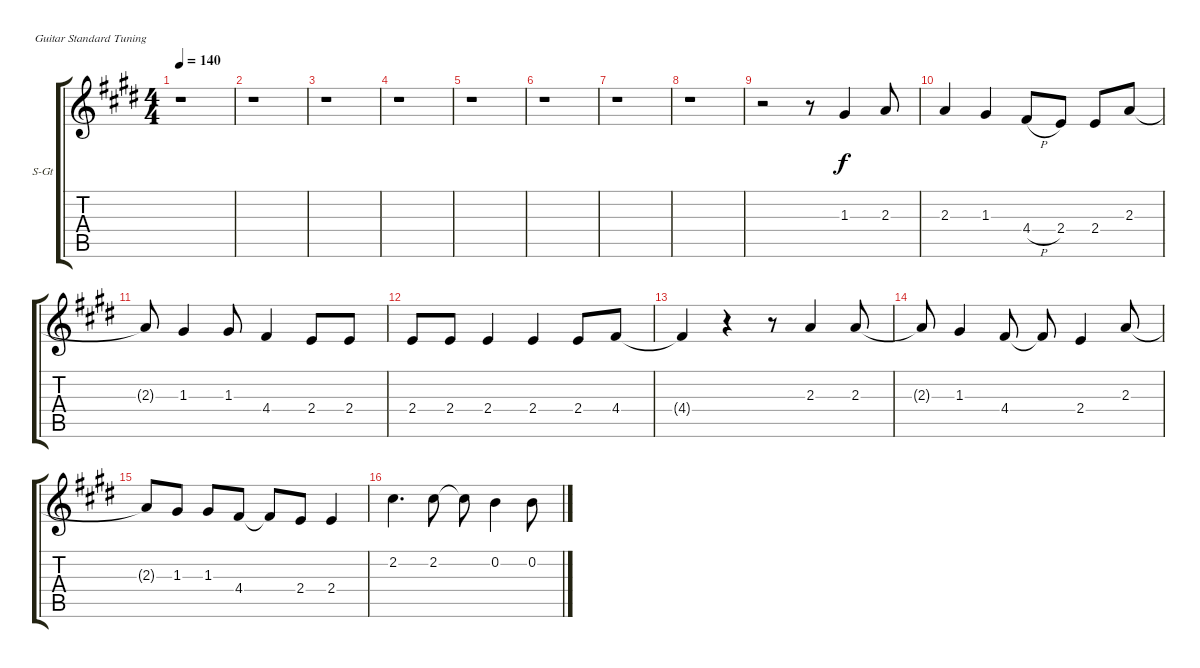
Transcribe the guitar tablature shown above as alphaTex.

\bracketExtendMode groupsimilarinstruments
\firstSystemTrackNameOrientation horizontal
\otherSystemsTrackNameOrientation horizontal
\track ("Vocals" "S-Gt") {instrument lead2sawtooth}
\staff {score tabs}
\tuning (E4 B3 G3 D3 A2 E2)
\displaytranspose 12
\ts (4 4)
\tempo 140
\clef g2
\ks e
r.1{dy f instrument lead2sawtooth} |
r.1 |
r.1 |
r.1 |
r.1 |
r.1 |
r.1 |
r.1 |
r.2 r.8 1.3.4 2.3.8 |
2.3.4 1.3.4 4.4{h}.8 2.4.8 2.4.8 2.3.8 |
2.3{t}.8 1.3.4 1.3.8 4.4.4 2.4.8 2.4.8 |
2.4.8 2.4.8 2.4.4 2.4.4 2.4.8 4.4.8 |
4.4{t}.4 r.4 r.8 2.3.4 2.3.8 |
2.3{t}.8 1.3.4 4.4.8 4.4{t}.8 2.4.4 2.3.8 |
2.3{t}.8 1.3.8 1.3.8 4.4.8 4.4{t}.8 2.4.8 2.4.4 |
2.2.4{d} 2.2.8 2.2{t}.8 0.2.4 0.2.8
